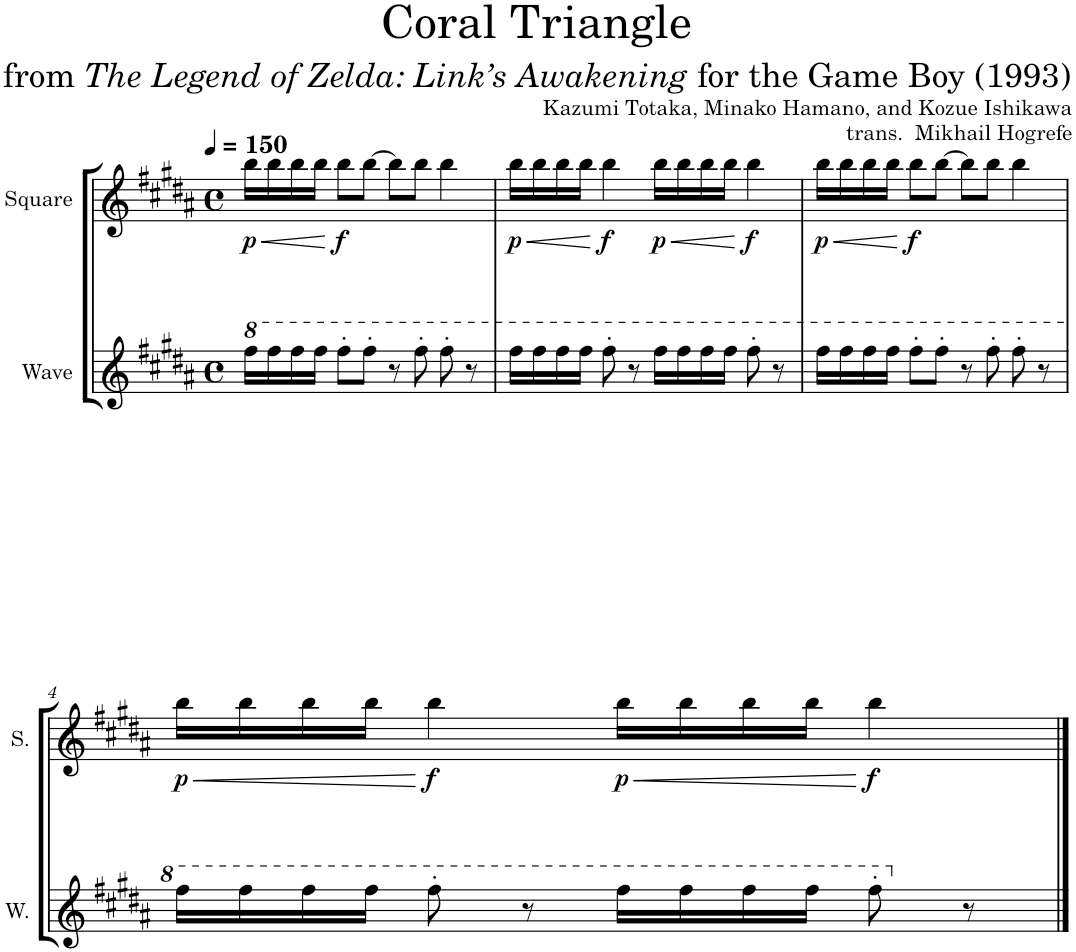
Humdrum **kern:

**kern	**kern	**dynam
*part2	*part1	*part1
*staff2	*staff1	*staff1
*I"Wave	*I"Square	*
*I'W.	*I'S.	*
*clefG2	*clefG2	*
*	*Trd-7c-12	*
*k[f#c#g#d#a#]	*k[f#c#g#d#a#]	*
*M4/4	*M4/4	*
*met(c)	*met(c)	*
*MM150	*MM150	*
*8va	*	*
=1	=1	=1
!	!	!LO:HP:b
!	!	!LO:DY:n=1:b
16fff#\LL	16bb\LL	< p
16fff#\	16bb\	.
16fff#\	16bb\	.
16fff#\JJ	16bb\JJ	.
!	!	!LO:DY:n=2:b
8fff#'\L	8bb\L	[ f
8fff#'\J	[8bb\J	.
8r	8bb\L]	.
8fff#'\	8bb\J	.
8fff#'\	4bb\	.
8r	.	.
=2	=2	=2
!	!	!LO:HP:b
!	!	!LO:DY:n=1:b
16fff#\LL	16bb\LL	< p
16fff#\	16bb\	.
16fff#\	16bb\	.
16fff#\JJ	16bb\JJ	.
!	!	!LO:DY:n=2:b
8fff#'\	4bb\	[ f
8r	.	.
!	!	!LO:HP:b
!	!	!LO:DY:n=3:b
16fff#\LL	16bb\LL	< p
16fff#\	16bb\	.
16fff#\	16bb\	.
16fff#\JJ	16bb\JJ	.
!	!	!LO:DY:n=4:b
8fff#'\	4bb\	[ f
8r	.	.
=3	=3	=3
!	!	!LO:HP:b
!	!	!LO:DY:n=1:b
16fff#\LL	16bb\LL	< p
16fff#\	16bb\	.
16fff#\	16bb\	.
16fff#\JJ	16bb\JJ	.
!	!	!LO:DY:n=2:b
8fff#'\L	8bb\L	[ f
8fff#'\J	[8bb\J	.
8r	8bb\L]	.
8fff#'\	8bb\J	.
8fff#'\	4bb\	.
8r	.	.
!!LO:LB:g=z
=4	=4	=4
!	!	!LO:HP:b
!	!	!LO:DY:n=1:b
16fff#\LL	16bb\LL	< p
16fff#\	16bb\	.
16fff#\	16bb\	.
16fff#\JJ	16bb\JJ	.
!	!	!LO:DY:n=2:b
8fff#'\	4bb\	[ f
8r	.	.
!	!	!LO:HP:b
!	!	!LO:DY:n=3:b
16fff#\LL	16bb\LL	< p
16fff#\	16bb\	.
16fff#\	16bb\	.
16fff#\JJ	16bb\JJ	.
!	!	!LO:DY:n=4:b
8fff#'\	4bb\	[ f
*X8va	*	*
8r	.	.
==	==	==
*-	*-	*-
